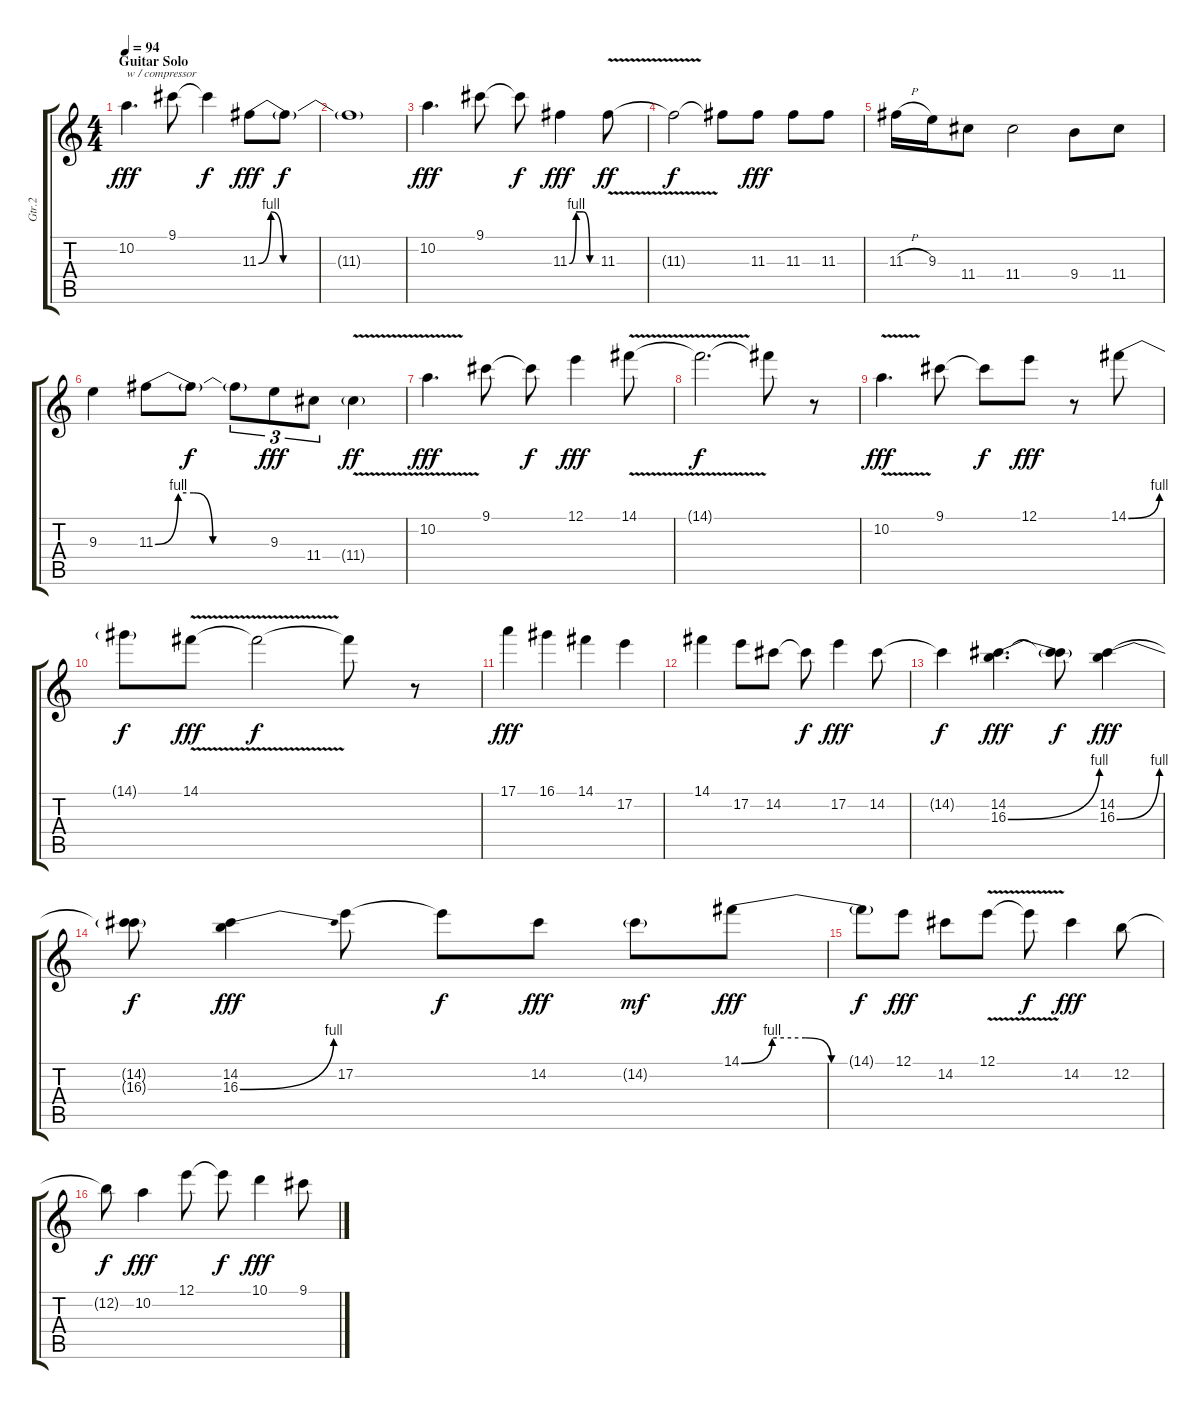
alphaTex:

\track ("Gtr.2 " "Gtr.2 ") {instrument electricguitarjazz}
\staff {score tabs}
\tuning (E4 B3 G3 D3 A2 E2) {hide}
\ts (4 4)
\section ("" "Guitar Solo")
\tempo 94
\clef g2
\ks c
10.2.4{d txt "w / compressor" dy fff} 9.1.8 9.1{t}.4{dy f} 11.3{be (custom 0 0 5 4 10 0 60 0)}.8{dy fff} 11.3{t}.8{dy f} |
11.3{t}.1 |
10.2.4{d dy fff} 9.1.8 9.1{t}.8{dy f} 11.3{be (custom 0 0 15 4 30 4 45 0 60 0)}.4{dy fff} 11.3{v}.8{dy ff} |
11.3{t}.2{dy f} 11.3{t}.8 11.3.8{dy fff} 11.3.8 11.3.8 |
11.3{h}.16 9.3.16 11.4.8 11.4.2 9.4.8 11.4.8 |
9.3.4 11.3{be (custom 0 0 12 4 20 4 30 0 60 0)}.8 11.3{t}.8{dy f} 11.3{t}.8{tu (3 2)} 9.3.8{tu (3 2) dy fff} 11.4.8{tu (3 2)} 11.4{v g}.4{dy ff} |
10.2{v}.4{d dy fff} 9.1.8 9.1{t}.8{dy f} 12.1.4{dy fff} 14.1{v}.8 |
14.1{t}.2{d dy f} 14.1{t}.8 r.8 |
10.2{v}.4{d dy fff} 9.1.8 9.1{t}.8{dy f} 12.1.8{dy fff} r.8 14.1{be (bend 0 0 60 4)}.8 |
14.1{t}.8{dy f} 14.1{v}.8{dy fff} 14.1{t}.2{dy f} 14.1{t}.8 r.8 |
17.1.4{dy fff} 16.1.4 14.1.4 17.2.4 |
14.1.4 17.2.8 14.2.8 14.2{t}.8{dy f} 17.2.4{dy fff} 14.2.8 |
14.2{t}.4{dy f} (14.2 16.3{be (bend 0 0 60 4)}).4{d dy fff} (14.2{t} 16.3{t}).8{dy f} (14.2 16.3{be (bend 0 0 60 4)}).4{dy fff} |
(14.2{t} 16.3{t}).8{dy f} (14.2 16.3{be (bend 0 0 60 4)}).4{dy fff} 17.2.8 17.2{t}.8{dy f} 14.2.8{dy fff} 14.2{g}.8{dy mf} 14.1{be (custom 0 0 12 4 25 4 35 0 45 0 60 0)}.8{dy fff} |
14.1{t}.8{dy f} 12.1.8{dy fff} 14.2.8 12.1{v}.8 12.1{t}.8{dy f} 14.2.4{dy fff} 12.2.8 |
12.2{t}.8{dy f} 10.2.4{dy fff} 12.1.8 12.1{t}.8{dy f} 10.1.4{dy fff} 9.1.8
